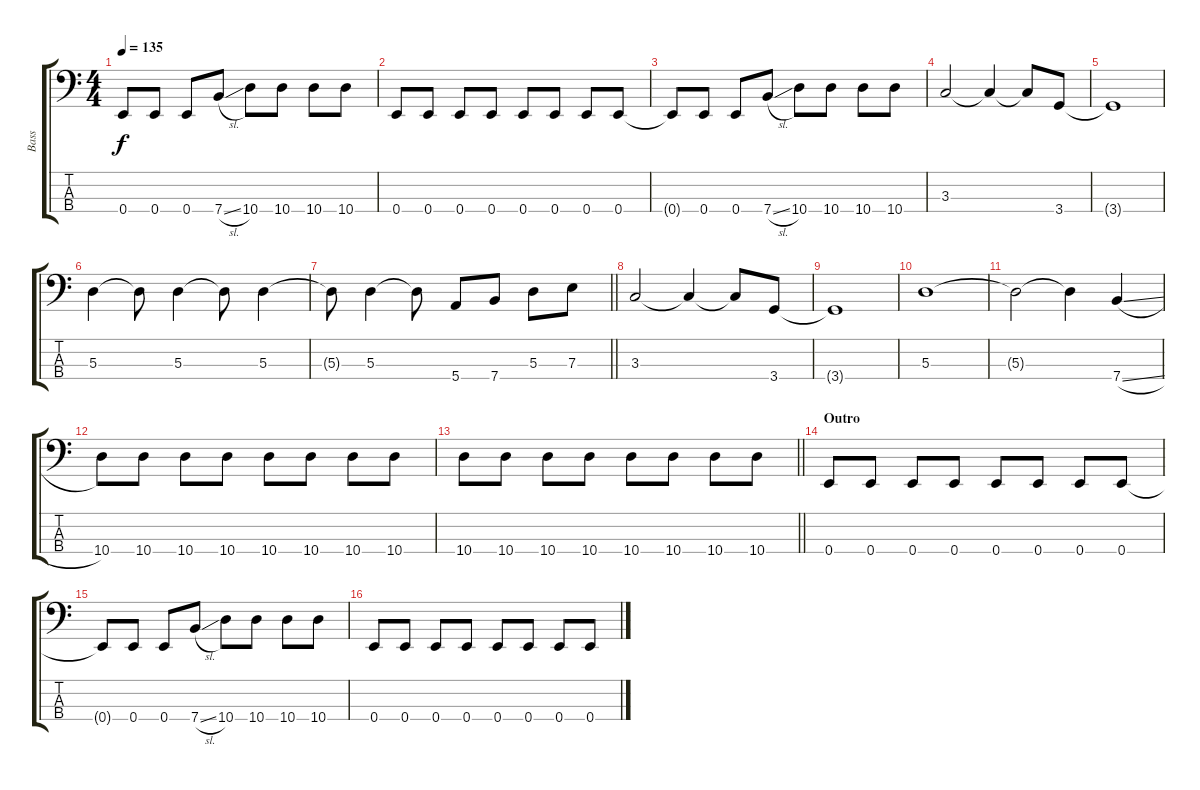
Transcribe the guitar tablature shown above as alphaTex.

\track ("Bass" "Bass") {instrument electricbassfinger}
\staff {score tabs}
\tuning (G2 D2 A1 E1) {hide}
\ts (4 4)
\tempo 135
\clef f4
\ks c
0.4{t}.8{dy f} 0.4.8 0.4.8 7.4{sl}.8 10.4.8 10.4.8 10.4.8 10.4.8 |
0.4.8 0.4.8 0.4.8 0.4.8 0.4.8 0.4.8 0.4.8 0.4.8 |
0.4{t}.8 0.4.8 0.4.8 7.4{sl}.8 10.4.8 10.4.8 10.4.8 10.4.8 |
3.3.2 3.3{t}.4 3.3{t}.8 3.4.8 |
3.4{t}.1 |
5.3.4 5.3{t}.8 5.3.4 5.3{t}.8 5.3.4 |
\barLineRight lightlight
5.3{t}.8 5.3.4 5.3{t}.8 5.4.8 7.4.8 5.3.8 7.3.8 |
3.3.2 3.3{t}.4 3.3{t}.8 3.4.8 |
3.4{t}.1 |
5.3.1 |
5.3{t}.2 5.3{t}.4 7.4{sl}.4 |
10.4.8 10.4.8 10.4.8 10.4.8 10.4.8 10.4.8 10.4.8 10.4.8 |
\barLineRight lightlight
10.4.8 10.4.8 10.4.8 10.4.8 10.4.8 10.4.8 10.4.8 10.4.8 |
\section ("" "Outro")
0.4.8 0.4.8 0.4.8 0.4.8 0.4.8 0.4.8 0.4.8 0.4.8 |
0.4{t}.8 0.4.8 0.4.8 7.4{sl}.8 10.4.8 10.4.8 10.4.8 10.4.8 |
0.4.8 0.4.8 0.4.8 0.4.8 0.4.8 0.4.8 0.4.8 0.4.8
